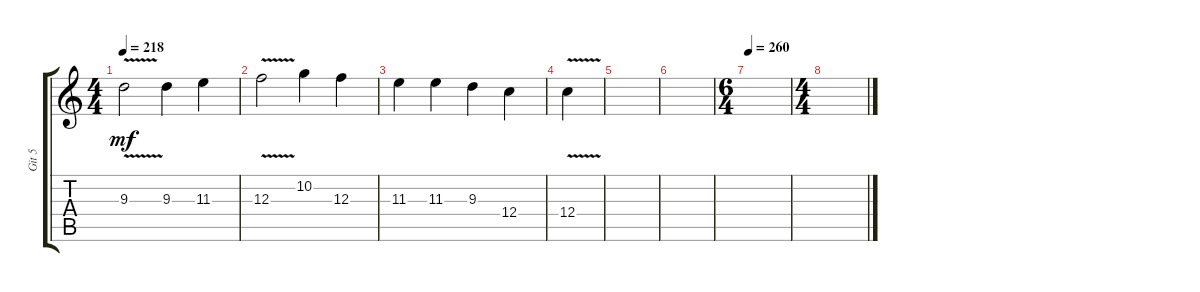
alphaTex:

\track ("Git 5" "Git 5") {instrument overdrivenguitar}
\staff {score tabs}
\tuning (D4 A3 F3 C3 G2 D2) {hide}
\ts (4 4)
\tempo 218
\clef g2
\ks c
9.3{v}.2{dy mf} 9.3.4 11.3.4 |
12.3{v}.2 10.2.4 12.3.4 |
11.3.4 11.3.4 9.3.4 12.4.4 |
12.4{v}.4 |
|
|
\ts (6 4)
\tempo 260
|
\ts (4 4)
